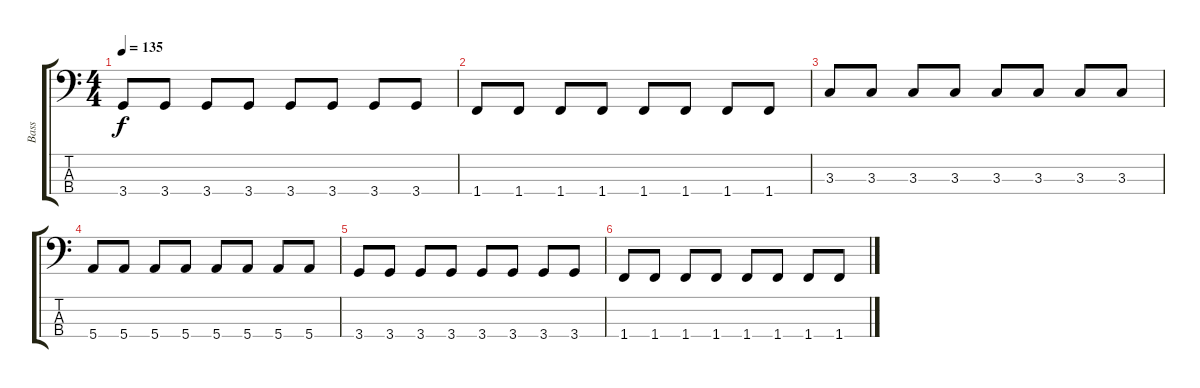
\track ("Bass" "Bass") {instrument electricbassfinger}
\staff {score tabs}
\tuning (G2 D2 A1 E1) {hide}
\ts (4 4)
\tempo 135
\clef f4
\ks c
3.4.8{dy f} 3.4.8 3.4.8 3.4.8 3.4.8 3.4.8 3.4.8 3.4.8 |
1.4.8 1.4.8 1.4.8 1.4.8 1.4.8 1.4.8 1.4.8 1.4.8 |
3.3.8 3.3.8 3.3.8 3.3.8 3.3.8 3.3.8 3.3.8 3.3.8 |
5.4.8 5.4.8 5.4.8 5.4.8 5.4.8 5.4.8 5.4.8 5.4.8 |
3.4.8 3.4.8 3.4.8 3.4.8 3.4.8 3.4.8 3.4.8 3.4.8 |
1.4.8 1.4.8 1.4.8 1.4.8 1.4.8 1.4.8 1.4.8 1.4.8
